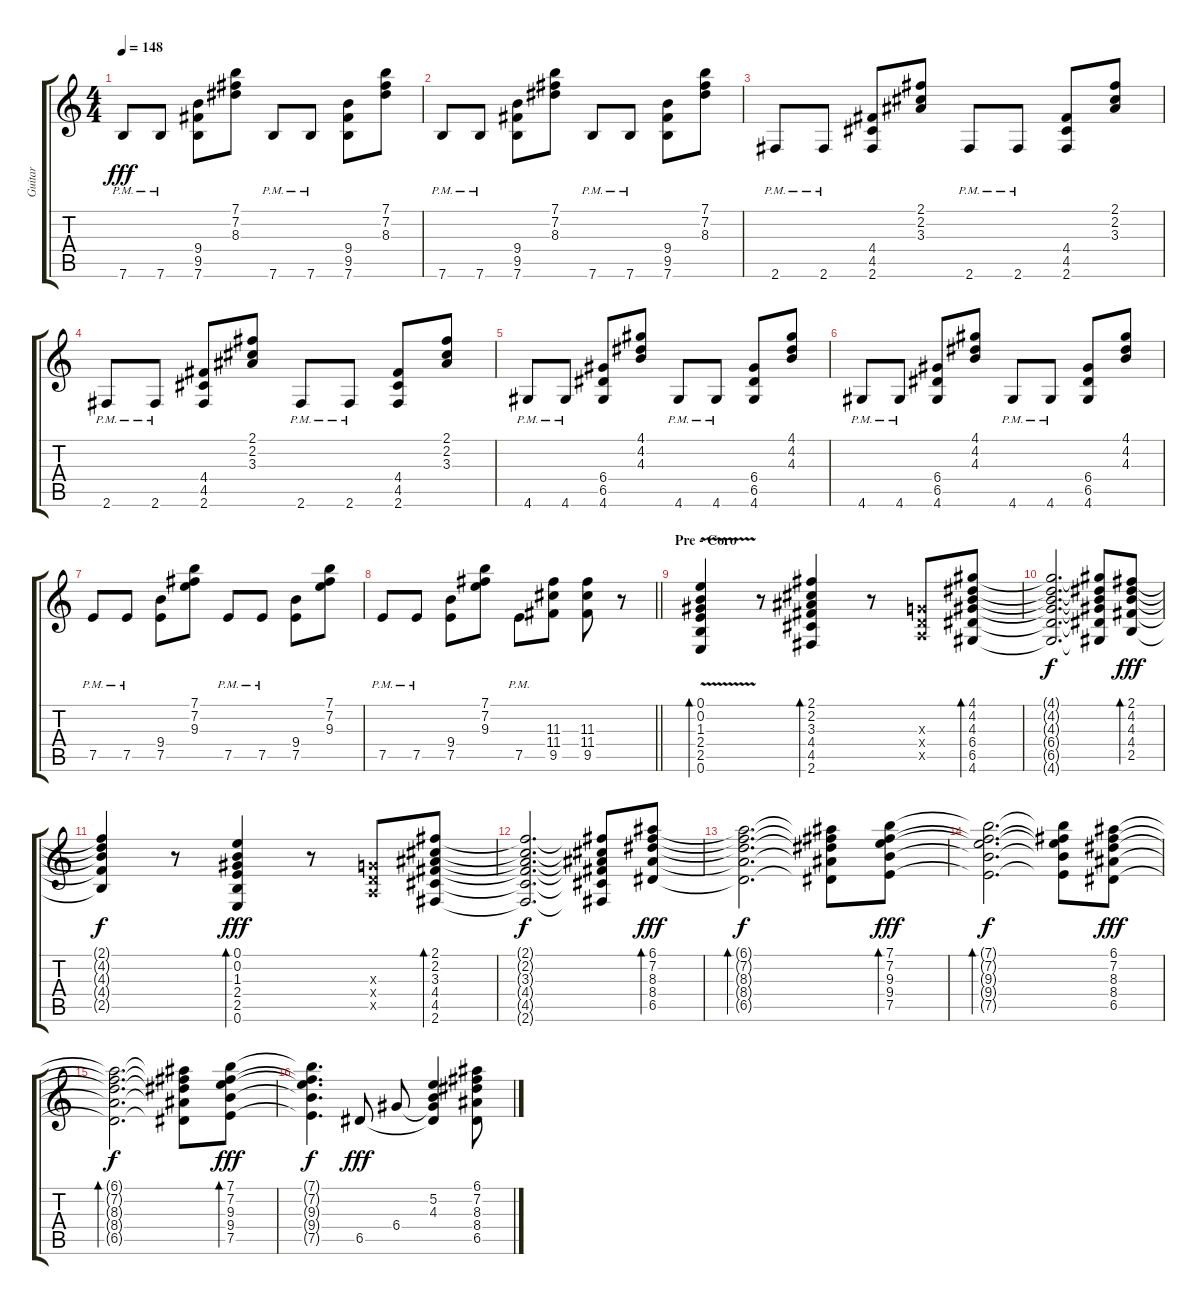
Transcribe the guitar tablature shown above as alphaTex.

\track ("Guitar" "Guitar") {instrument electricguitarclean}
\staff {score tabs}
\tuning (E4 B3 G3 D3 A2 E2) {hide}
\ts (4 4)
\tempo 148
\clef g2
\ks c
7.6{pm}.8{dy fff} 7.6{pm}.8 (9.4 9.5 7.6).8 (7.1 7.2 8.3).8 7.6{pm}.8 7.6{pm}.8 (9.4 9.5 7.6).8 (7.1 7.2 8.3).8 |
7.6{pm}.8 7.6{pm}.8 (9.4 9.5 7.6).8 (7.1 7.2 8.3).8 7.6{pm}.8 7.6{pm}.8 (9.4 9.5 7.6).8 (7.1 7.2 8.3).8 |
2.6{pm}.8 2.6{pm}.8 (4.4 4.5 2.6).8 (2.1 2.2 3.3).8 2.6{pm}.8 2.6{pm}.8 (4.4 4.5 2.6).8 (2.1 2.2 3.3).8 |
2.6{pm}.8 2.6{pm}.8 (4.4 4.5 2.6).8 (2.1 2.2 3.3).8 2.6{pm}.8 2.6{pm}.8 (4.4 4.5 2.6).8 (2.1 2.2 3.3).8 |
4.6{pm}.8 4.6{pm}.8 (6.4 6.5 4.6).8 (4.1 4.2 4.3).8 4.6{pm}.8 4.6{pm}.8 (6.4 6.5 4.6).8 (4.1 4.2 4.3).8 |
4.6{pm}.8 4.6{pm}.8 (6.4 6.5 4.6).8 (4.1 4.2 4.3).8 4.6{pm}.8 4.6{pm}.8 (6.4 6.5 4.6).8 (4.1 4.2 4.3).8 |
7.5{pm}.8 7.5{pm}.8 (9.4 7.5).8 (7.1 7.2 9.3).8 7.5{pm}.8 7.5{pm}.8 (9.4 7.5).8 (7.1 7.2 9.3).8 |
\barLineRight lightlight
7.5{pm}.8 7.5{pm}.8 (9.4 7.5).8 (7.1 7.2 9.3).8 7.5{pm}.8 (11.3 11.4 9.5).8 (11.3 11.4 9.5).8 r.8 |
\section ("" "Pre - Coro")
(0.1 0.2 1.3 2.4 2.5 0.6{v}).4{bd 30} r.8 (2.1 2.2 3.3 4.4 4.5 2.6).4{bd 30} r.8 (0.3{x} 0.4{x} 0.5{x}).8 (4.1 4.2 4.3 6.4 6.5 4.6).8{bd 30} |
(4.1{t} 4.2{t} 4.3{t} 6.4{t} 6.5{t} 4.6{t}).2{d dy f} (4.1{t} 4.2{t} 4.3{t} 6.4{t} 6.5{t} 4.6{t}).8 (2.1 4.2 4.3 4.4 2.5).8{bd 30 dy fff} |
(2.1{t} 4.2{t} 4.3{t} 4.4{t} 2.5{t}).4{dy f} r.8 (0.1 0.2 1.3 2.4 2.5 0.6).4{bd 30 dy fff} r.8 (0.3{x} 0.4{x} 0.5{x}).8 (2.1 2.2 3.3 4.4 4.5 2.6).8{bd 30} |
(2.1{t} 2.2{t} 3.3{t} 4.4{t} 4.5{t} 2.6{t}).2{d dy f} (2.1{t} 2.2{t} 3.3{t} 4.4{t} 4.5{t} 2.6{t}).8 (6.1 7.2 8.3 8.4 6.5).8{bd 30 dy fff} |
(6.1{t} 7.2{t} 8.3{t} 8.4{t} 6.5{t}).2{d bd 30 dy f} (6.1{t} 7.2{t} 8.3{t} 8.4{t} 6.5{t}).8 (7.1 7.2 9.3 9.4 7.5).8{bd 30 dy fff} |
(7.1{t} 7.2{t} 9.3{t} 9.4{t} 7.5{t}).2{d bd 30 dy f} (7.1{t} 7.2{t} 9.3{t} 9.4{t} 7.5{t}).8 (6.1 7.2 8.3 8.4 6.5).8{dy fff} |
(6.1{t} 7.2{t} 8.3{t} 8.4{t} 6.5{t}).2{d bd 30 dy f} (6.1{t} 7.2{t} 8.3{t} 8.4{t} 6.5{t}).8 (7.1 7.2 9.3 9.4 7.5).8{bd 30 dy fff} |
(7.1{t} 7.2{t} 9.3{t} 9.4{t} 7.5{t}).4{d dy f} 6.5.8{dy fff} 6.4.8 (5.2 4.3 6.4{t} 6.5{t}).4 (6.1 7.2 8.3 8.4 6.5).8
